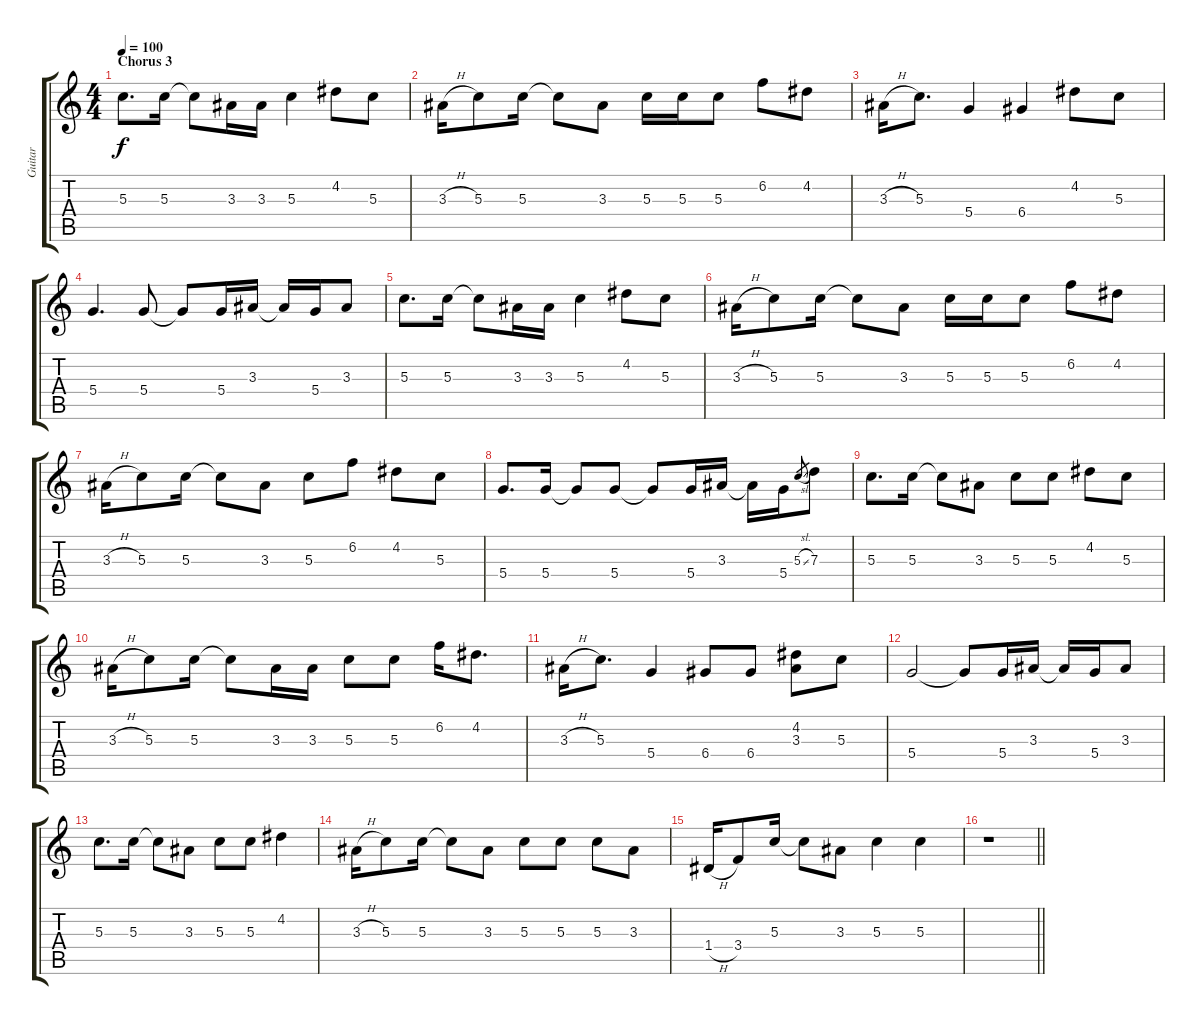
\track ("Guitar" "Guitar") {instrument overdrivenguitar}
\staff {score tabs}
\tuning (E4 B3 G3 D3 A2 E2) {hide}
\ts (4 4)
\section ("" "Chorus 3")
\tempo 100
\clef g2
\ks c
5.3.8{d dy f} 5.3.16 5.3{t}.8 3.3.16 3.3.16 5.3.4 4.2.8 5.3.8 |
3.3{h}.16 5.3.8 5.3.16 5.3{t}.8 3.3.8 5.3.16 5.3.16 5.3.8 6.2.8 4.2.8 |
3.3{h}.16 5.3.8{d} 5.4.4 6.4.4 4.2.8 5.3.8 |
5.4.4{d} 5.4.8 5.4{t}.8 5.4.16 3.3.16 3.3{t}.16 5.4.16 3.3.8 |
5.3.8{d} 5.3.16 5.3{t}.8 3.3.16 3.3.16 5.3.4 4.2.8 5.3.8 |
3.3{h}.16 5.3.8 5.3.16 5.3{t}.8 3.3.8 5.3.16 5.3.16 5.3.8 6.2.8 4.2.8 |
3.3{h}.16 5.3.8 5.3.16 5.3{t}.8 3.3.8 5.3.8 6.2.8 4.2.8 5.3.8 |
5.4.8{d} 5.4.16 5.4{t}.8 5.4.8 5.4{t}.8 5.4.16 3.3.16 3.3{t}.16 5.4.16 5.3{sl}.8{gr} 7.3.8 |
5.3.8{d} 5.3.16 5.3{t}.8 3.3.8 5.3.8 5.3.8 4.2.8 5.3.8 |
3.3{h}.16 5.3.8 5.3.16 5.3{t}.8 3.3.16 3.3.16 5.3.8 5.3.8 6.2.16 4.2.8{d} |
3.3{h}.16 5.3.8{d} 5.4.4 6.4.8 6.4.8 (4.2 3.3).8 5.3.8 |
5.4.2 5.4{t}.8 5.4.16 3.3.16 3.3{t}.16 5.4.16 3.3.8 |
5.3.8{d} 5.3.16 5.3{t}.8 3.3.8 5.3.8 5.3.8 4.2.4 |
3.3{h}.16 5.3.8 5.3.16 5.3{t}.8 3.3.8 5.3.8 5.3.8 5.3.8 3.3.8 |
1.4{h}.16 3.4.8 5.3.16 5.3{t}.8 3.3.8 5.3.4 5.3.4 |
\barLineRight lightlight
r.1
